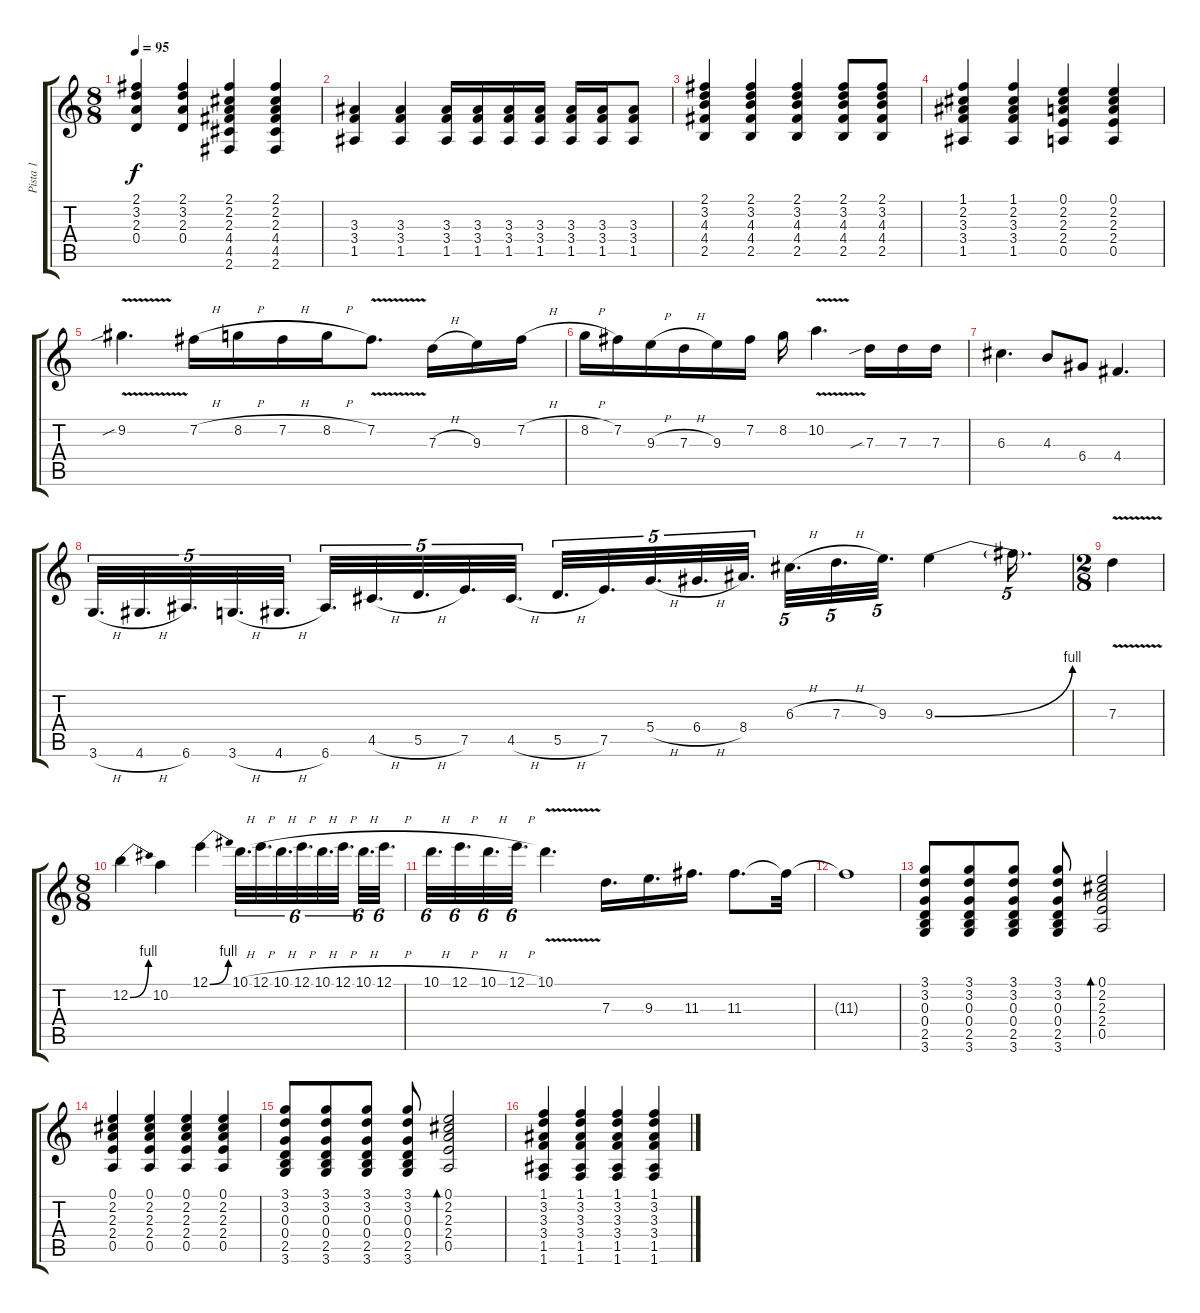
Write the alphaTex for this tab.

\track ("Pista 1" "Pista 1") {instrument distortionguitar}
\staff {score tabs}
\tuning (E4 B3 G3 D3 A2 E2) {hide}
\ts (8 8)
\tempo 95
\clef g2
\ks c
(2.1 3.2 2.3 0.4).4{dy f} (2.1 3.2 2.3 0.4).4 (2.1 2.2 2.3 4.4 4.5 2.6).4 (2.1 2.2 2.3 4.4 4.5 2.6).4 |
(3.3 3.4 1.5).4 (3.3 3.4 1.5).4 (3.3 3.4 1.5).16 (3.3 3.4 1.5).16 (3.3 3.4 1.5).16 (3.3 3.4 1.5).16 (3.3 3.4 1.5).16 (3.3 3.4 1.5).16 (3.3 3.4 1.5).8 |
(2.1 3.2 4.3 4.4 2.5).4 (2.1 3.2 4.3 4.4 2.5).4 (2.1 3.2 4.3 4.4 2.5).4 (2.1 3.2 4.3 4.4 2.5).8 (2.1 3.2 4.3 4.4 2.5).8 |
(1.1 2.2 3.3 3.4 1.5).4 (1.1 2.2 3.3 3.4 1.5).4 (0.1 2.2 2.3 2.4 0.5).4 (0.1 2.2 2.3 2.4 0.5).4 |
9.2{v sib}.4{d} 7.2{h}.16 8.2{h}.16 7.2{h}.16 8.2{h}.16 7.2{v}.8{d} 7.3{h}.16 9.3.16 7.2{h}.16 |
8.2{h}.16 7.2.16 9.3{h}.16 7.3{h}.16 9.3.16 7.2.16 8.2.16 10.2{v}.4{d} 7.3{sib}.16 7.3.16 7.3.16 |
6.3.4{d} 4.3.8 6.4.8 4.4.4{d} |
3.6{h}.32{d tu (5 4)} 4.6{h}.32{d tu (5 4)} 6.6.32{d tu (5 4)} 3.6{h}.32{d tu (5 4)} 4.6{h}.32{d tu (5 4)} 6.6.32{d tu (5 4)} 4.5{h}.32{d tu (5 4)} 5.5{h}.32{d tu (5 4)} 7.5.32{d tu (5 4)} 4.5{h}.32{d tu (5 4)} 5.5{h}.32{d tu (5 4)} 7.5.32{d tu (5 4)} 5.4{h}.32{d tu (5 4)} 6.4{h}.32{d tu (5 4)} 8.4.32{d tu (5 4)} 6.3{h}.32{d tu (5 4)} 7.3{h}.32{d tu (5 4)} 9.3.32{d tu (5 4)} 9.3{be (bend 0 0 60 4)}.4 9.3{t}.16{d tu (5 4)} |
\ts (2 8)
7.3{v}.4 |
\ts (8 8)
12.2{be (bend 0 0 60 4)}.4 10.2.4 12.1{be (bend 0 0 60 4)}.4 10.1{h}.32{d tu (6 4)} 12.1{h}.32{d tu (6 4)} 10.1{h}.32{d tu (6 4)} 12.1{h}.32{d tu (6 4)} 10.1{h}.32{d tu (6 4)} 12.1{h}.32{d tu (6 4)} 10.1{h}.32{d tu (6 4)} 12.1{h}.32{d tu (6 4)} |
10.1{h}.32{d tu (6 4)} 12.1{h}.32{d tu (6 4)} 10.1{h}.32{d tu (6 4)} 12.1{h}.32{d tu (6 4)} 10.1{v}.4{d} 7.3.16{d} 9.3.16{d} 11.3.16{d} 11.3.8{d} 11.3{t}.32 |
11.3{t}.1 |
(3.1 3.2 0.3 0.4 2.5 3.6).8 (3.1 3.2 0.3 0.4 2.5 3.6).8 (3.1 3.2 0.3 0.4 2.5 3.6).8 (3.1 3.2 0.3 0.4 2.5 3.6).8 (0.1 2.2 2.3 2.4 0.5).2{bd 480} |
(0.1 2.2 2.3 2.4 0.5).4 (0.1 2.2 2.3 2.4 0.5).4 (0.1 2.2 2.3 2.4 0.5).4 (0.1 2.2 2.3 2.4 0.5).4 |
(3.1 3.2 0.3 0.4 2.5 3.6).8 (3.1 3.2 0.3 0.4 2.5 3.6).8 (3.1 3.2 0.3 0.4 2.5 3.6).8 (3.1 3.2 0.3 0.4 2.5 3.6).8 (0.1 2.2 2.3 2.4 0.5).2{bd 480} |
(1.1 3.2 3.3 3.4 1.5 1.6).4 (1.1 3.2 3.3 3.4 1.5 1.6).4 (1.1 3.2 3.3 3.4 1.5 1.6).4 (1.1 3.2 3.3 3.4 1.5 1.6).4
